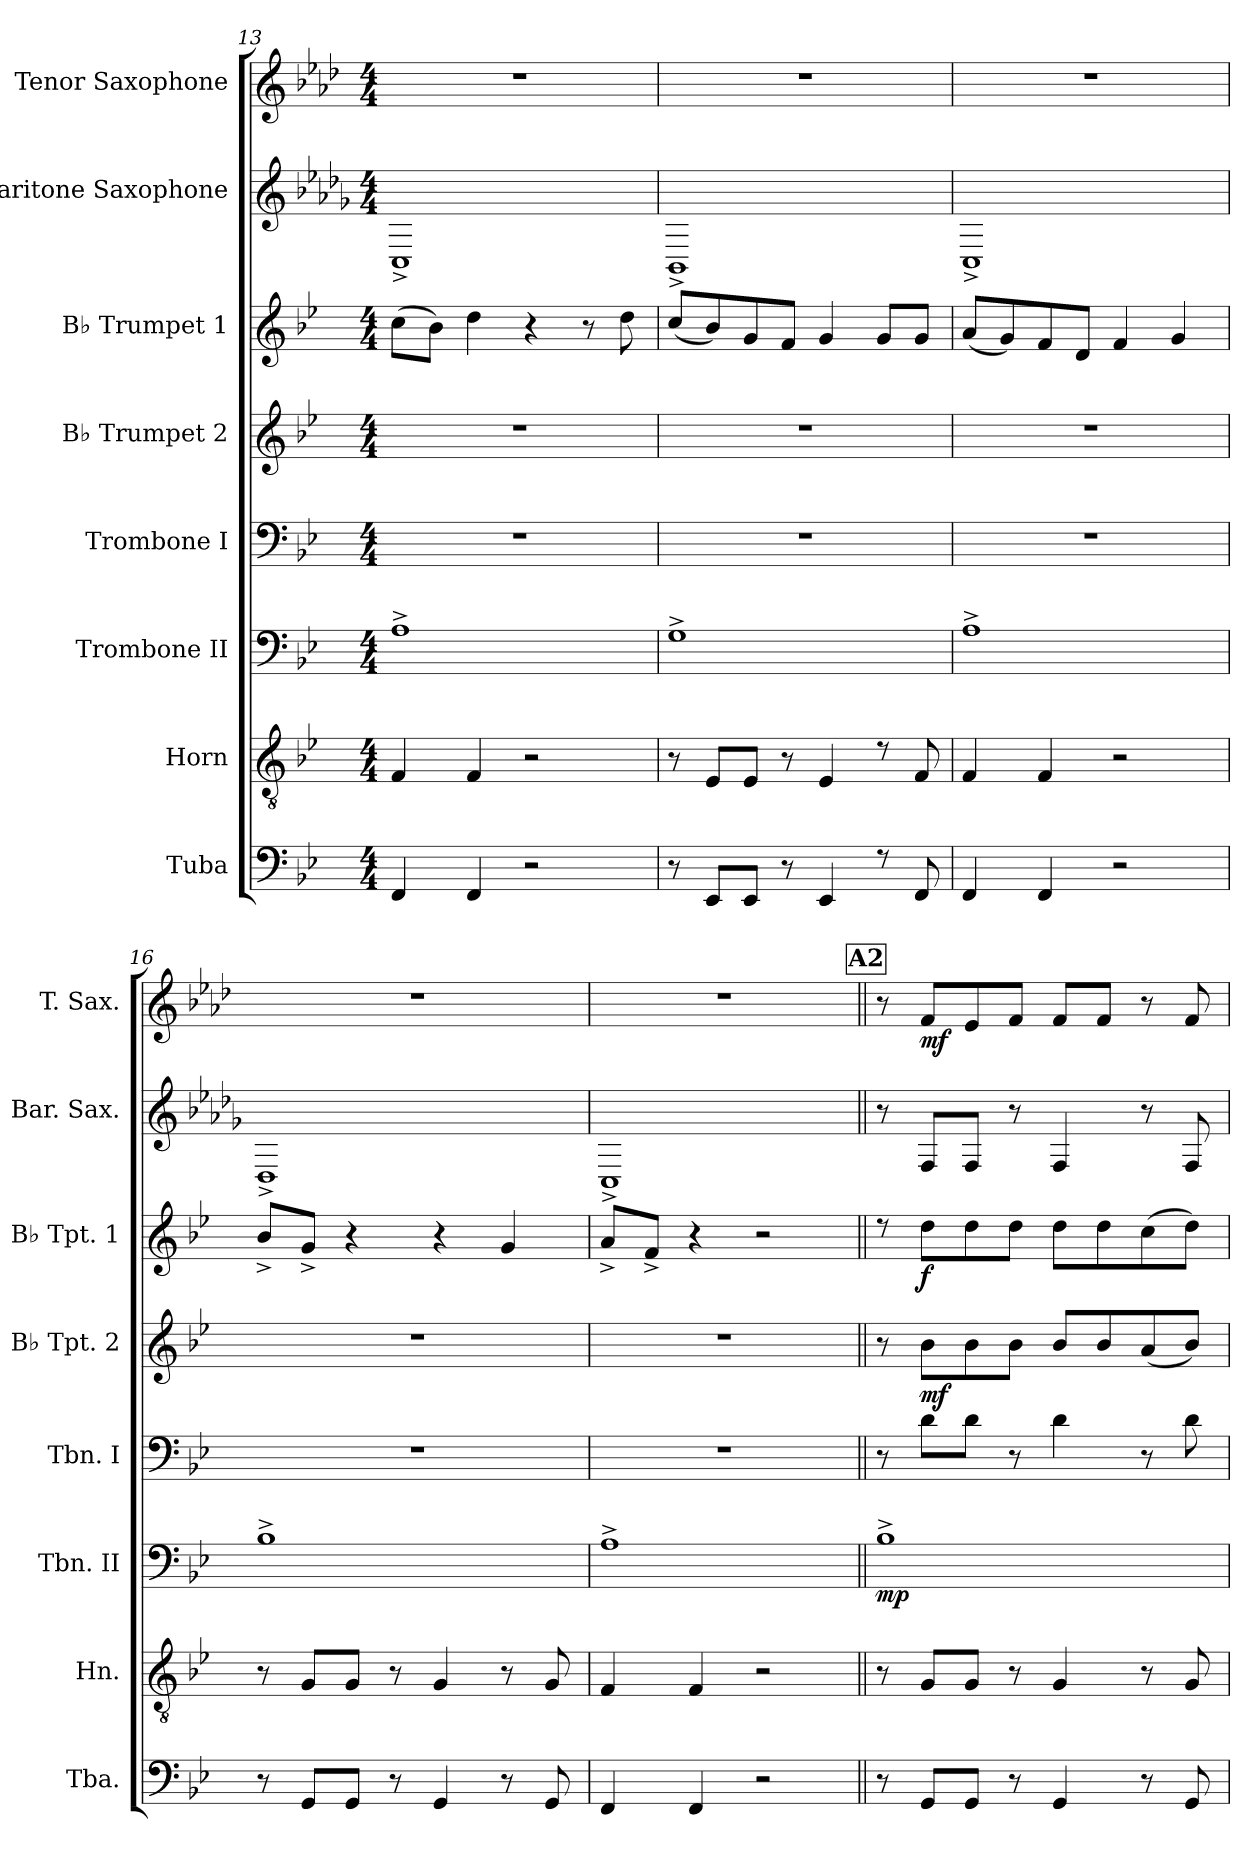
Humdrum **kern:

**kern	**kern	**kern	**dynam	**kern	**kern	**dynam	**kern	**dynam	**kern	**kern	**dynam
*part8	*part7	*part6	*part6	*part5	*part4	*part4	*part3	*part3	*part2	*part1	*part1
*staff8	*staff7	*staff6	*staff6	*staff5	*staff4	*staff4	*staff3	*staff3	*staff2	*staff1	*staff1
*I"Tuba	*I"Horn	*I"Trombone II	*	*I"Trombone I	*I"B♭ Trumpet 2	*	*I"B♭ Trumpet 1	*	*I"Baritone Saxophone	*I"Tenor Saxophone	*
*I'Tba.	*I'Hn.	*I'Tbn. II	*	*I'Tbn. I	*I'B♭ Tpt. 2	*	*I'B♭ Tpt. 1	*	*I'Bar. Sax.	*I'T. Sax.	*
*clefF4	*clefGv2	*clefF4	*	*clefF4	*clefG2	*	*clefG2	*	*clefG2	*clefG2	*
*	*ITrd1c2	*	*	*	*ITrd1c2	*	*ITrd1c2	*	*ITrd12c21	*ITrd8c14	*
*k[b-e-]	*k[b-e-a-d-]	*k[b-e-]	*	*k[b-e-]	*k[b-e-a-d-]	*	*k[b-e-a-d-]	*	*k[b-e-a-d-g-]	*k[b-e-a-d-]	*
*M4/4	*M4/4	*M4/4	*	*M4/4	*M4/4	*	*M4/4	*	*M4/4	*M4/4	*
=13	=13	=13	=13	=13	=13	=13	=13	=13	=13	=13	=13
4FF	4E-	1A^	.	1r	1r	.	(>8b-L	.	1CC^!	1r	.
.	.	.	.	.	.	.	8a-J)	.	.	.	.
4FF	4E-	.	.	.	.	.	4cc	.	.	.	.
2r	2r	.	.	.	.	.	4r	.	.	.	.
.	.	.	.	.	.	.	8r	.	.	.	.
.	.	.	.	.	.	.	8cc	.	.	.	.
=14	=14	=14	=14	=14	=14	=14	=14	=14	=14	=14	=14
8r	8r	1G^	.	1r	1r	.	(>8b-L	.	1BBB-^!	1r	.
8EE-L	8D-L	.	.	.	.	.	8a-)	.	.	.	.
8EE-J	8D-J	.	.	.	.	.	8f	.	.	.	.
8r	8r	.	.	.	.	.	8e-J	.	.	.	.
4EE-	4D-	.	.	.	.	.	4f	.	.	.	.
8rF	8rd	.	.	.	.	.	8fL	.	.	.	.
8FF	8E-	.	.	.	.	.	8fJ	.	.	.	.
=15	=15	=15	=15	=15	=15	=15	=15	=15	=15	=15	=15
4FF	4E-	1A^	.	1r	1r	.	(<8gL	.	1CC^!	1r	.
.	.	.	.	.	.	.	8f)	.	.	.	.
4FF	4E-	.	.	.	.	.	8e-	.	.	.	.
.	.	.	.	.	.	.	8cJ	.	.	.	.
2r	2r	.	.	.	.	.	4e-	.	.	.	.
.	.	.	.	.	.	.	4f	.	.	.	.
=16	=16	=16	=16	=16	=16	=16	=16	=16	=16	=16	=16
8r	8r	1B-^	.	1r	1r	.	8a-^L	.	1DD-^!	1r	.
8GGL	8FL	.	.	.	.	.	8f^J	.	.	.	.
8GGJ	8FJ	.	.	.	.	.	4r	.	.	.	.
8r	8r	.	.	.	.	.	.	.	.	.	.
4GG	4F	.	.	.	.	.	4r	.	.	.	.
8r	8r	.	.	.	.	.	4f	.	.	.	.
8GG	8F	.	.	.	.	.	.	.	.	.	.
=17	=17	=17	=17	=17	=17	=17	=17	=17	=17	=17	=17
4FF	4E-	1A^	.	1r	1r	.	8g^L	.	1CC^!	1r	.
.	.	.	.	.	.	.	8e-^J	.	.	.	.
4FF	4E-	.	.	.	.	.	4r	.	.	.	.
2r	2r	.	.	.	.	.	2r	.	.	.	.
!!LO:REH:place=s1:a:B:fs=14:t=A2
=18||	=18||	=18||	=18||	=18||	=18||	=18||	=18||	=18||	=18||	=18||	=18||
!	!	!	!LO:DY:b	!	!	!	!	!	!	!	!
8r	8r	1B-^	mp	8r	8r	.	8rdd	.	8r	8r	.
!	!	!	!	!	!	!LO:DY:b	!	!LO:DY:b	!	!	!LO:DY:b
8GGL	8FL	.	.	8dL	8a-L	mf	8ccL	f	8FFL	8FL	mf
8GGJ	8FJ	.	.	8dJ	8a-	.	8cc	.	8FFJ	8E-	.
8r	8r	.	.	8r	8a-J	.	8ccJ	.	8r	8FJ	.
4GG	4F	.	.	4d	8a-L	.	8ccL	.	4FF	8FL	.
.	.	.	.	.	8a-	.	8cc	.	.	8FJ	.
8r	8r	.	.	8r	(>8g	.	(>8b-	.	8r	8r	.
8GG	8F	.	.	8d	8a-J)	.	8ccJ)	.	8FF	8F	.
=	=	=	=	=	=	=	=	=	=	=	=
*-	*-	*-	*-	*-	*-	*-	*-	*-	*-	*-	*-
